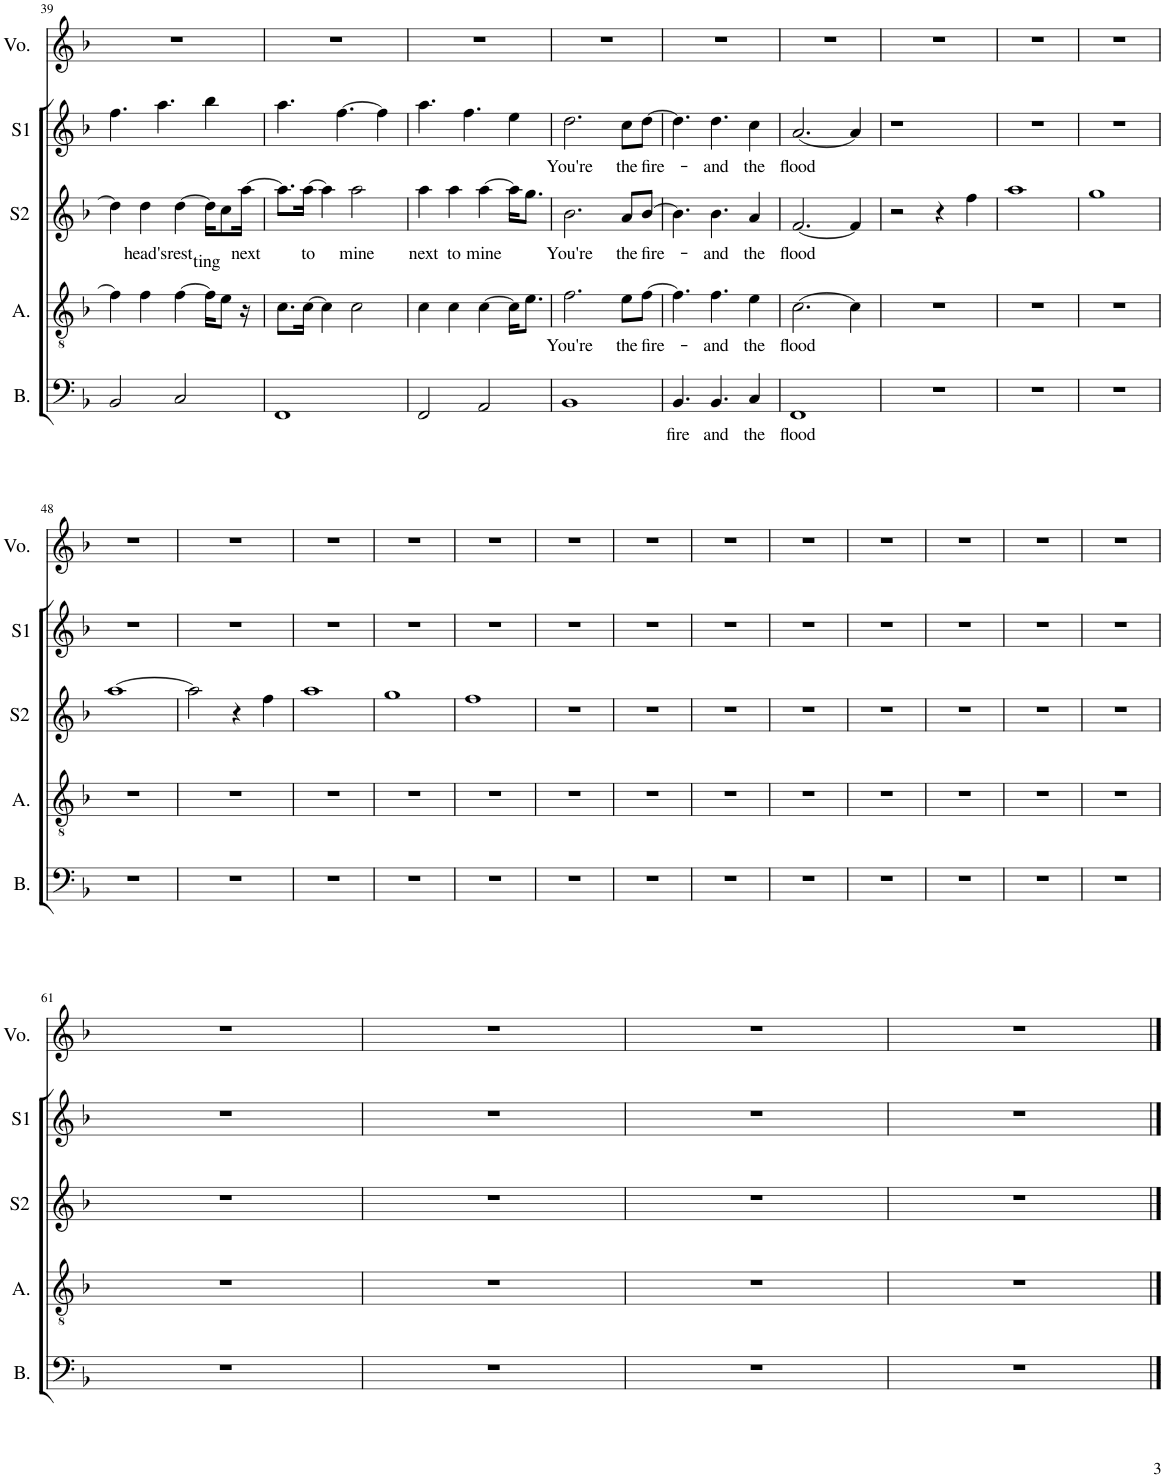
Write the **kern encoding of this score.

**kern	**text	**kern	**text	**kern	**text	**kern	**text	**kern
*part5	*part5	*part4	*part4	*part3	*part3	*part2	*part2	*part1
*staff5	*staff5	*staff4	*staff4	*staff3	*staff3	*staff2	*staff2	*staff1
*I"Bass	*	*I"Alto	*	*I"Soprano 2	*	*I"Soprano 1	*	*I"Voice
*I'B.	*	*I'A.	*	*I'S2	*	*I'S1	*	*I'Vo.
!!LO:PB:g=z
*clefF4	*	*clefGv2	*	*clefG2	*	*clefG2	*	*clefG2
*k[b-]	*	*k[b-]	*	*k[b-]	*	*k[b-]	*	*k[b-]
*M4/4	*	*M4/4	*	*M4/4	*	*M4/4	*	*M4/4
=39	=39	=39	=39	=39	=39	=39	=39	=39
2BB-/	.	4f\]	.	4dd\]	.	4.ff\	.	1r
!	!	!	!	!	!LO:LY:b	!	!	!
.	.	4f\	.	4dd\	head's	.	.	.
.	.	.	.	.	.	4.aa\	.	.
!	!	!	!	!	!LO:LY:b	!	!	!
2C/	.	[4f\	.	[4dd\	rest	.	.	.
.	.	16f\KL]	.	16dd\KL]	.	4bb-\	.	.
!	!	!	!	!	!LO:LY:b	!	!	!
.	.	8e\J	.	8cc\	ting	.	.	.
!	!	!	!	!	!LO:LY:b	!	!	!
.	.	16r	.	[16aa\Jk	next	.	.	.
=40	=40	=40	=40	=40	=40	=40	=40	=40
1FF	.	8.c\L	.	8.aa\L]	.	4.aa\	.	1r
!	!	!	!	!	!LO:LY:b	!	!	!
.	.	[16c\Jk	.	[16aa\Jk	to	.	.	.
.	.	4c\]	.	4aa\]	.	.	.	.
.	.	.	.	.	.	[4.ff\	.	.
!	!	!	!	!	!LO:LY:b	!	!	!
.	.	2c\	.	2aa\	mine	.	.	.
.	.	.	.	.	.	4ff\]	.	.
=41	=41	=41	=41	=41	=41	=41	=41	=41
!	!	!	!	!	!LO:LY:b	!	!	!
2FF/	.	4c\	.	4aa\	next	4.aa\	.	1r
!	!	!	!	!	!LO:LY:b	!	!	!
.	.	4c\	.	4aa\	to	.	.	.
.	.	.	.	.	.	4.ff\	.	.
!	!	!	!	!	!LO:LY:b	!	!	!
2AA/	.	[4c\	.	[4aa\	mine	.	.	.
.	.	16c\KL]	.	16aa\KL]	.	4ee\	.	.
.	.	8.e\J	.	8.gg\J	.	.	.	.
=42	=42	=42	=42	=42	=42	=42	=42	=42
!	!	!	!LO:LY:b	!	!LO:LY:b	!	!LO:LY:b	!
1BB-	.	2.f\	You're	2.b-\	You're	2.dd\	You're	1r
!	!	!	!LO:LY:b	!	!LO:LY:b	!	!LO:LY:b	!
.	.	8e\L	the	8a/L	the	8cc\L	the	.
!	!	!	!LO:LY:b	!	!LO:LY:b	!	!LO:LY:b	!
.	.	[8f\J	fire-	[8b-/J	fire-	[8dd\J	fire-	.
=43	=43	=43	=43	=43	=43	=43	=43	=43
!	!LO:LY:b	!	!	!	!	!	!	!
4.BB-/	fire	4.f\]	.	4.b-\]	.	4.dd\]	.	1r
!	!LO:LY:b	!	!LO:LY:b	!	!LO:LY:b	!	!LO:LY:b	!
4.BB-/	and	4.f\	-and	4.b-\	-and	4.dd\	-and	.
!	!LO:LY:b	!	!LO:LY:b	!	!LO:LY:b	!	!LO:LY:b	!
4C/	the	4e\	the	4a/	the	4cc\	the	.
=44	=44	=44	=44	=44	=44	=44	=44	=44
!	!LO:LY:b	!	!LO:LY:b	!	!LO:LY:b	!	!LO:LY:b	!
1FF	flood	[2.c\	flood	[2.f/	flood	[2.a/	flood	1r
.	.	4c\]	.	4f/]	.	4a/]	.	.
=45	=45	=45	=45	=45	=45	=45	=45	=45
1r	.	1r	.	2r	.	1r	.	1r
.	.	.	.	4r	.	.	.	.
.	.	.	.	4ff\	.	.	.	.
=46	=46	=46	=46	=46	=46	=46	=46	=46
1r	.	1r	.	1aa	.	1r	.	1r
=47	=47	=47	=47	=47	=47	=47	=47	=47
1r	.	1r	.	1gg	.	1r	.	1r
!!LO:LB:g=z
=48	=48	=48	=48	=48	=48	=48	=48	=48
1r	.	1r	.	[1aa	.	1r	.	1r
=49	=49	=49	=49	=49	=49	=49	=49	=49
1r	.	1r	.	2aa\]	.	1r	.	1r
.	.	.	.	4r	.	.	.	.
.	.	.	.	4ff\	.	.	.	.
=50	=50	=50	=50	=50	=50	=50	=50	=50
1r	.	1r	.	1aa	.	1r	.	1r
=51	=51	=51	=51	=51	=51	=51	=51	=51
1r	.	1r	.	1gg	.	1r	.	1r
=52	=52	=52	=52	=52	=52	=52	=52	=52
1r	.	1r	.	1ff	.	1r	.	1r
=53	=53	=53	=53	=53	=53	=53	=53	=53
1r	.	1r	.	1r	.	1r	.	1r
=54	=54	=54	=54	=54	=54	=54	=54	=54
1r	.	1r	.	1r	.	1r	.	1r
=55	=55	=55	=55	=55	=55	=55	=55	=55
1r	.	1r	.	1r	.	1r	.	1r
=56	=56	=56	=56	=56	=56	=56	=56	=56
1r	.	1r	.	1r	.	1r	.	1r
=57	=57	=57	=57	=57	=57	=57	=57	=57
1r	.	1r	.	1r	.	1r	.	1r
=58	=58	=58	=58	=58	=58	=58	=58	=58
1r	.	1r	.	1r	.	1r	.	1r
=59	=59	=59	=59	=59	=59	=59	=59	=59
1r	.	1r	.	1r	.	1r	.	1r
=60	=60	=60	=60	=60	=60	=60	=60	=60
1r	.	1r	.	1r	.	1r	.	1r
!!LO:LB:g=z
=61	=61	=61	=61	=61	=61	=61	=61	=61
1r	.	1r	.	1r	.	1r	.	1r
=62	=62	=62	=62	=62	=62	=62	=62	=62
1r	.	1r	.	1r	.	1r	.	1r
=63	=63	=63	=63	=63	=63	=63	=63	=63
1r	.	1r	.	1r	.	1r	.	1r
=64	=64	=64	=64	=64	=64	=64	=64	=64
1r	.	1r	.	1r	.	1r	.	1r
==	==	==	==	==	==	==	==	==
*-	*-	*-	*-	*-	*-	*-	*-	*-
